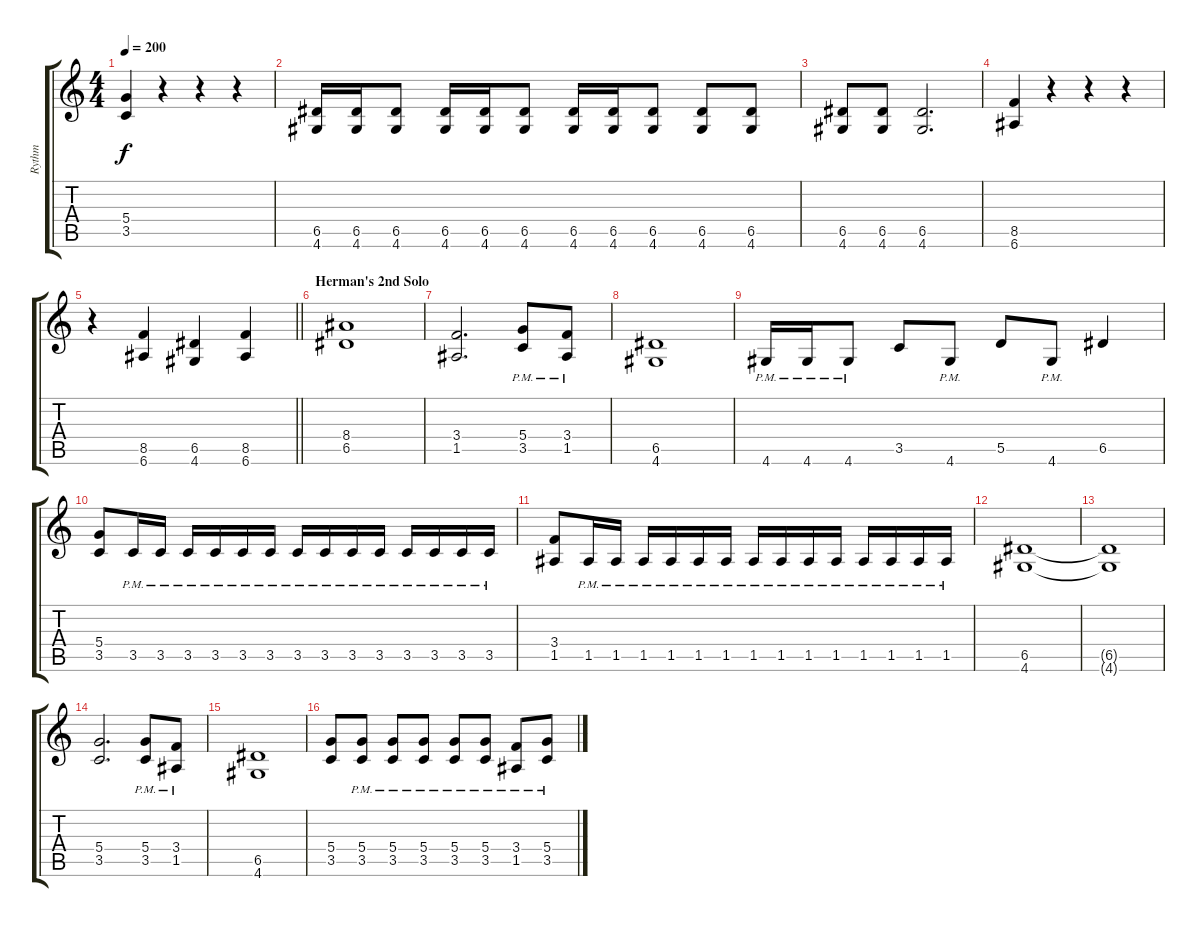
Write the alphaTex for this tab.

\track ("Rythm" "Rythm") {instrument distortionguitar}
\staff {score tabs}
\tuning (E4 B3 G3 D3 A2 E2) {hide}
\ts (4 4)
\tempo 200
\clef g2
\ks c
(5.4 3.5).4{dy f} r.4 r.4 r.4 |
(6.5 4.6).16 (6.5 4.6).16 (6.5 4.6).8 (6.5 4.6).16 (6.5 4.6).16 (6.5 4.6).8 (6.5 4.6).16 (6.5 4.6).16 (6.5 4.6).8 (6.5 4.6).8 (6.5 4.6).8 |
(6.5 4.6).8 (6.5 4.6).8 (6.5 4.6).2{d} |
(8.5 6.6).4 r.4 r.4 r.4 |
\barLineRight lightlight
r.4 (8.5 6.6).4 (6.5 4.6).4 (8.5 6.6).4 |
\section ("" "Herman's 2nd Solo")
(8.4 6.5).1 |
(3.4 1.5).2{d} (5.4{pm} 3.5{pm}).8 (3.4{pm} 1.5{pm}).8 |
(6.5 4.6).1 |
4.6{pm}.16 4.6{pm}.16 4.6{pm}.8 3.5.8 4.6{pm}.8 5.5.8 4.6{pm}.8 6.5.4 |
(5.4 3.5).8 3.5{pm}.16 3.5{pm}.16 3.5{pm}.16 3.5{pm}.16 3.5{pm}.16 3.5{pm}.16 3.5{pm}.16 3.5{pm}.16 3.5{pm}.16 3.5{pm}.16 3.5{pm}.16 3.5{pm}.16 3.5{pm}.16 3.5{pm}.16 |
(3.4 1.5).8 1.5{pm}.16 1.5{pm}.16 1.5{pm}.16 1.5{pm}.16 1.5{pm}.16 1.5{pm}.16 1.5{pm}.16 1.5{pm}.16 1.5{pm}.16 1.5{pm}.16 1.5{pm}.16 1.5{pm}.16 1.5{pm}.16 1.5{pm}.16 |
(6.5 4.6).1 |
(6.5{t} 4.6{t}).1 |
(5.4 3.5).2{d} (5.4{pm} 3.5{pm}).8 (3.4{pm} 1.5{pm}).8 |
(6.5 4.6).1 |
(5.4 3.5).8 (5.4{pm} 3.5{pm}).8 (5.4{pm} 3.5{pm}).8 (5.4{pm} 3.5{pm}).8 (5.4{pm} 3.5{pm}).8 (5.4{pm} 3.5{pm}).8 (3.4{pm} 1.5{pm}).8 (5.4{pm} 3.5{pm}).8
